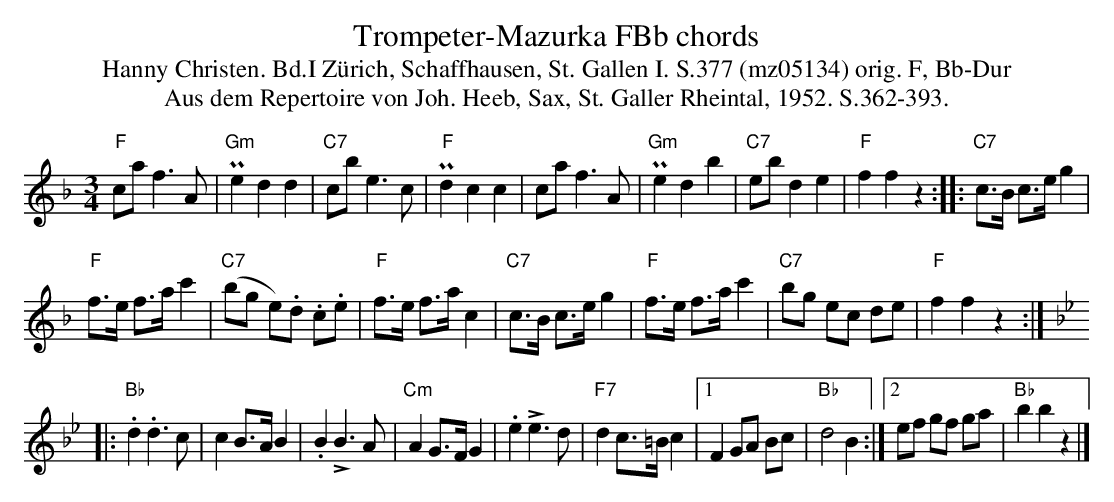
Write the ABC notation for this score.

X:1
T: Trompeter-Mazurka FBb chords
T:Hanny Christen. Bd.I Zürich, Schaffhausen, St. Gallen I. S.377 (mz05134) orig. F, Bb-Dur
T: Aus dem Repertoire von Joh. Heeb, Sax, St. Galler Rheintal, 1952. S.362-393.
M:3/4
L:1/8
K:F %%MIDI gchordon
"F"ca f3A | "Gm"Pe2d2d2 | "C7"cb e3c | "F"Pd2c2c2 | ca f3A | "Gm"Pe2d2b2 | "C7"eb d2e2 | "F"f2f2z2 :: "C7"c>B c>eg2 |
"F"f>e f>a c'2 | "C7"(bg e).d .c.e | "F"f>e f>ac2 | "C7"c>B c>eg2 | "F"f>e f>ac'2 | "C7"bg ec de | "F"f2f2z2 :: [K:Bb]
"Bb".d2.d3c | c2B>AB2 | .B2!>!B3A | "Cm"A2G>FG2 | .e2!>!e3d | "F7"d2c>=Bc2 |1 F2GA Bc | "Bb"d4B2 :|2 ef gf ga | "Bb"b2b2z2 |]
